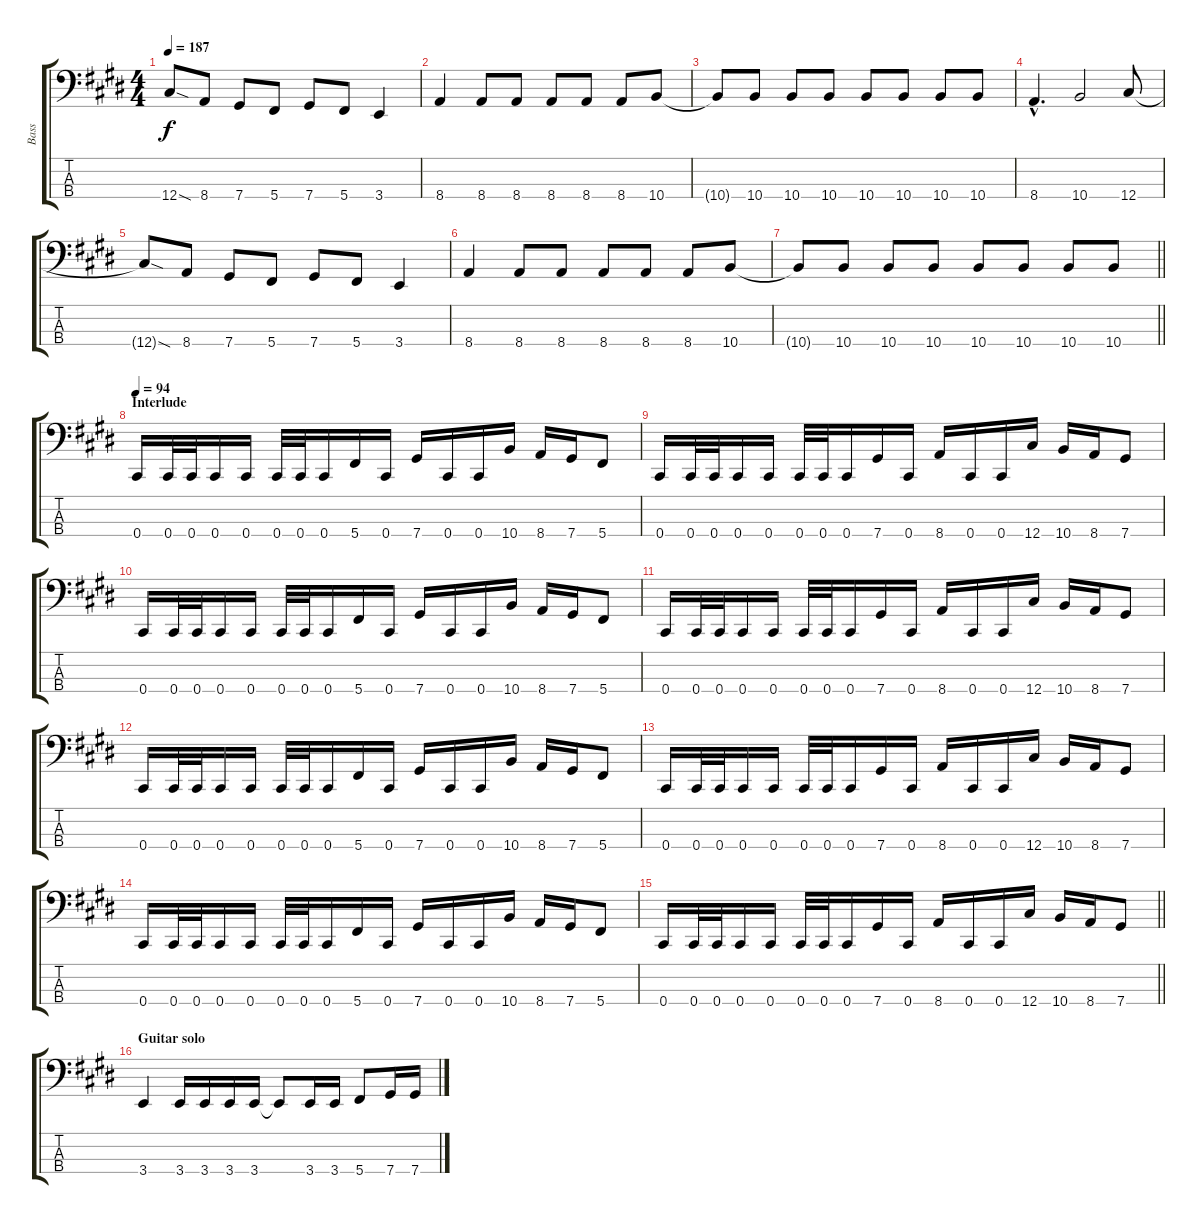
\track ("Bass" "Bass") {instrument electricbasspick}
\staff {score tabs}
\tuning (Gb2 Db2 Ab1 Db1) {hide}
\ts (4 4)
\tempo 187
\clef f4
\ks e
12.4{sod t}.8{dy f} 8.4.8 7.4.8 5.4.8 7.4.8 5.4.8 3.4.4 |
8.4.4 8.4.8 8.4.8 8.4.8 8.4.8 8.4.8 10.4.8 |
10.4{t}.8 10.4.8 10.4.8 10.4.8 10.4.8 10.4.8 10.4.8 10.4.8 |
8.4{hac}.4{d} 10.4.2 12.4.8 |
12.4{sod t}.8 8.4.8 7.4.8 5.4.8 7.4.8 5.4.8 3.4.4 |
8.4.4 8.4.8 8.4.8 8.4.8 8.4.8 8.4.8 10.4.8 |
\barLineRight lightlight
10.4{t}.8 10.4.8 10.4.8 10.4.8 10.4.8 10.4.8 10.4.8 10.4.8 |
\section ("" "Interlude")
\tempo 94
0.4.16 0.4.32 0.4.32 0.4.16 0.4.16 0.4.32 0.4.32 0.4.16 5.4.16 0.4.16 7.4.16 0.4.16 0.4.16 10.4.16 8.4.16 7.4.16 5.4.8 |
0.4.16 0.4.32 0.4.32 0.4.16 0.4.16 0.4.32 0.4.32 0.4.16 7.4.16 0.4.16 8.4.16 0.4.16 0.4.16 12.4.16 10.4.16 8.4.16 7.4.8 |
0.4.16 0.4.32 0.4.32 0.4.16 0.4.16 0.4.32 0.4.32 0.4.16 5.4.16 0.4.16 7.4.16 0.4.16 0.4.16 10.4.16 8.4.16 7.4.16 5.4.8 |
0.4.16 0.4.32 0.4.32 0.4.16 0.4.16 0.4.32 0.4.32 0.4.16 7.4.16 0.4.16 8.4.16 0.4.16 0.4.16 12.4.16 10.4.16 8.4.16 7.4.8 |
0.4.16 0.4.32 0.4.32 0.4.16 0.4.16 0.4.32 0.4.32 0.4.16 5.4.16 0.4.16 7.4.16 0.4.16 0.4.16 10.4.16 8.4.16 7.4.16 5.4.8 |
0.4.16 0.4.32 0.4.32 0.4.16 0.4.16 0.4.32 0.4.32 0.4.16 7.4.16 0.4.16 8.4.16 0.4.16 0.4.16 12.4.16 10.4.16 8.4.16 7.4.8 |
0.4.16 0.4.32 0.4.32 0.4.16 0.4.16 0.4.32 0.4.32 0.4.16 5.4.16 0.4.16 7.4.16 0.4.16 0.4.16 10.4.16 8.4.16 7.4.16 5.4.8 |
\barLineRight lightlight
0.4.16 0.4.32 0.4.32 0.4.16 0.4.16 0.4.32 0.4.32 0.4.16 7.4.16 0.4.16 8.4.16 0.4.16 0.4.16 12.4.16 10.4.16 8.4.16 7.4.8 |
\section ("" "Guitar solo")
3.4.4 3.4.16 3.4.16 3.4.16 3.4.16 3.4{t}.8 3.4.16 3.4.16 5.4.8 7.4.16 7.4.16
